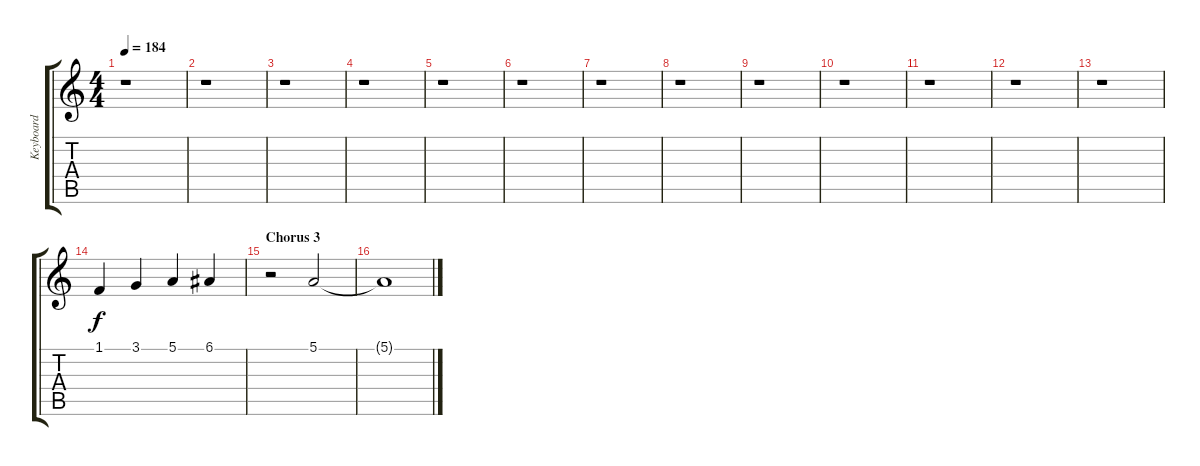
\track ("Keyboard" "Keyboard") {instrument synthvoice}
\staff {score tabs}
\tuning (E4 B3 G3 D3 A2 E2) {hide}
\ts (4 4)
\tempo 184
\clef g2
\ks c
r.1{dy f} |
r.1 |
r.1 |
r.1 |
r.1 |
r.1 |
r.1 |
r.1 |
r.1 |
r.1 |
r.1 |
r.1 |
r.1 |
1.1.4 3.1.4 5.1.4 6.1.4 |
\section ("" "Chorus 3")
r.2 5.1.2 |
\section ("" "")
5.1{t}.1
